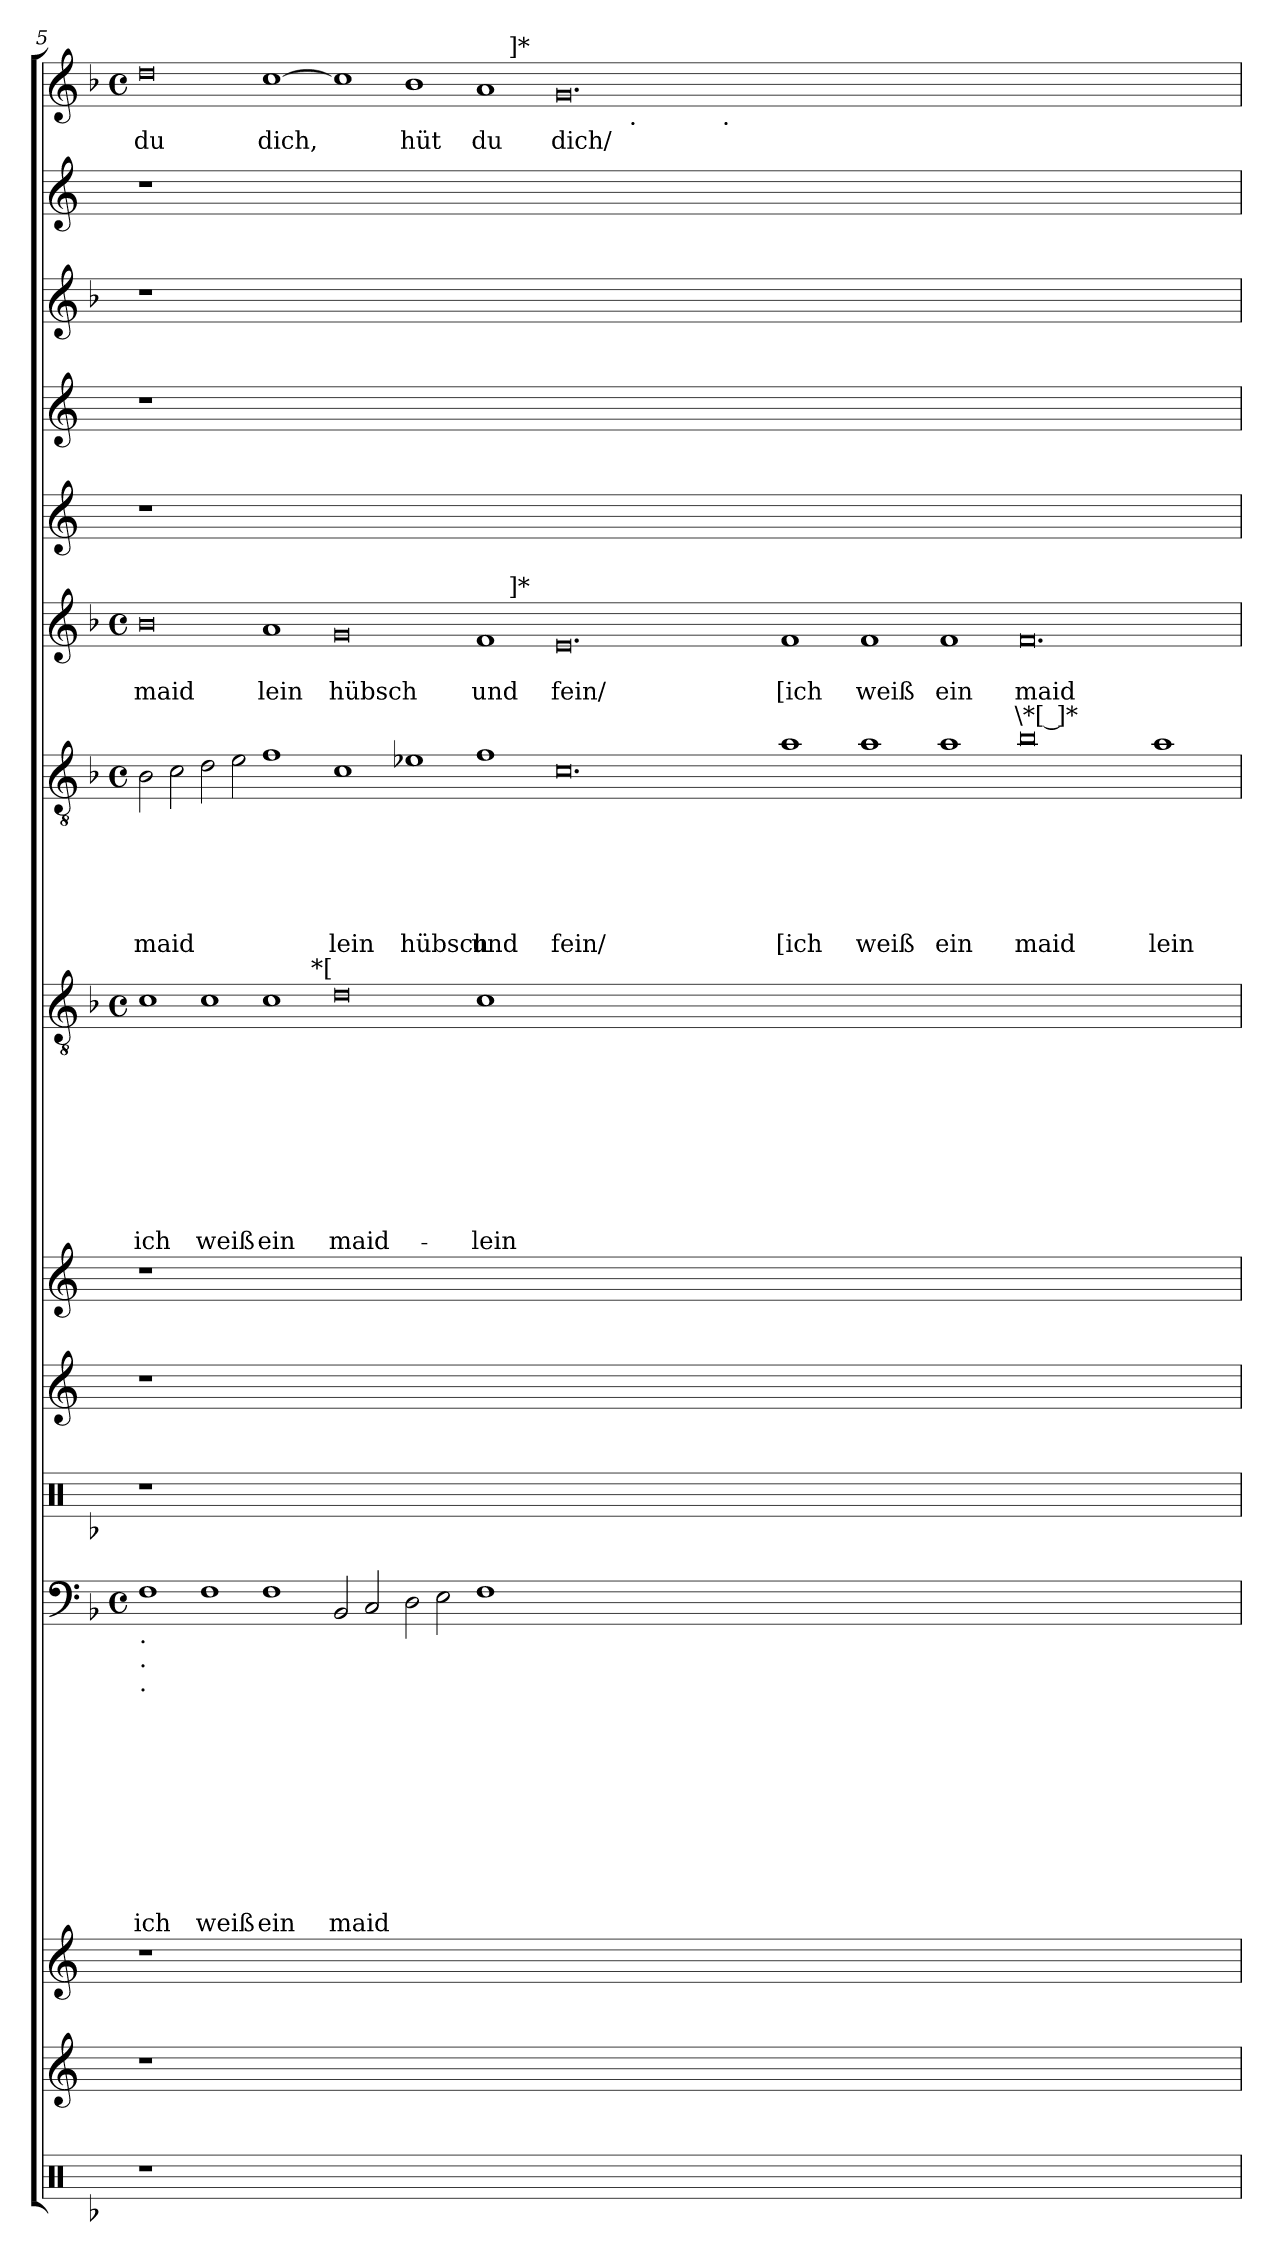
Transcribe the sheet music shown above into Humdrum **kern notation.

**kern	**kern	**kern	**kern	**text	**text	**text	**text	**text	**text	**text	**text	**text	**text	**kern	**kern	**kern	**kern	**text	**text	**text	**text	**text	**text	**text	**text	**text	**kern	**text	**text	**text	**text	**text	**text	**kern	**text	**text	**text	**kern	**kern	**kern	**kern	**kern	**text
*part15	*part14	*part13	*part12	*part12	*part12	*part12	*part12	*part12	*part12	*part12	*part12	*part12	*part12	*part11	*part10	*part9	*part8	*part8	*part8	*part8	*part8	*part8	*part8	*part8	*part8	*part8	*part7	*part7	*part7	*part7	*part7	*part7	*part7	*part6	*part6	*part6	*part6	*part5	*part4	*part3	*part2	*part1	*part1
*staff15	*staff14	*staff13	*staff12	*staff12	*staff12	*staff12	*staff12	*staff12	*staff12	*staff12	*staff12	*staff12	*staff12	*staff11	*staff10	*staff9	*staff8	*staff8	*staff8	*staff8	*staff8	*staff8	*staff8	*staff8	*staff8	*staff8	*staff7	*staff7	*staff7	*staff7	*staff7	*staff7	*staff7	*staff6	*staff6	*staff6	*staff6	*staff5	*staff4	*staff3	*staff2	*staff1	*staff1
!!LO:LB:g=z
*clefX	*clefG2	*clefG2	*clefF4	*	*	*	*	*	*	*	*	*	*	*clefX	*clefG2	*clefG2	*clefGv2	*	*	*	*	*	*	*	*	*	*clefGv2	*	*	*	*	*	*	*clefG2	*	*	*	*clefG2	*clefG2	*clefG2	*clefG2	*clefG2	*
*	*ITrd-3c-5	*ITrd-3c-5	*ITrd-3c-5	*	*	*	*	*	*	*	*	*	*	*	*ITrd-3c-5	*ITrd-3c-5	*ITrd-3c-5	*	*	*	*	*	*	*	*	*	*	*	*	*	*	*	*	*	*	*	*	*ITrd-3c-5	*ITrd-3c-5	*	*ITrd-3c-5	*	*
*k[b-]	*k[b-]	*k[b-]	*k[b-e-]	*	*	*	*	*	*	*	*	*	*	*k[b-]	*k[b-]	*k[b-]	*k[b-e-]	*	*	*	*	*	*	*	*	*	*k[b-]	*	*	*	*	*	*	*k[b-]	*	*	*	*k[b-]	*k[b-]	*k[b-]	*k[b-]	*k[b-]	*
*F:	*F:	*F:	*B-:	*	*	*	*	*	*	*	*	*	*	*F:	*F:	*F:	*B-:	*	*	*	*	*	*	*	*	*	*F:	*	*	*	*	*	*	*F:	*	*	*	*F:	*F:	*F:	*F:	*F:	*
*	*	*	*M4/4	*	*	*	*	*	*	*	*	*	*	*	*	*	*M4/4	*	*	*	*	*	*	*	*	*	*M4/4	*	*	*	*	*	*	*M4/4	*	*	*	*	*	*	*	*M4/4	*
*	*	*	*met(c)	*	*	*	*	*	*	*	*	*	*	*	*	*	*met(c)	*	*	*	*	*	*	*	*	*	*met(c)	*	*	*	*	*	*	*met(c)	*	*	*	*	*	*	*	*met(c)	*
=5	=5	=5	=5	=5	=5	=5	=5	=5	=5	=5	=5	=5	=5	=5	=5	=5	=5	=5	=5	=5	=5	=5	=5	=5	=5	=5	=5	=5	=5	=5	=5	=5	=5	=5	=5	=5	=5	=5	=5	=5	=5	=5	=5
!	!	!	!	!	!	!	!	!	!	!	!	!	!	!	!	!	!	!	!	!	!	!	!	!	!	!	!	!	!	!	!	!	!	!	!	!	!	!	!	!	!	!LO:TX:a:t=*[	!
!	!	!	!	!	!	!	!	!	!	!	!	!	!	!	!	!	!	!	!	!	!	!	!	!	!	!	!	!	!	!	!	!	!	!LO:TX:a:t=*[	!	!	!	!	!	!	!	!	!
!	!	!	!	!	!	!	!	!	!	!	!	!	!	!	!	!	!LO:TX:b:t=.	!	!	!	!	!	!	!	!	!	!	!	!	!	!	!	!	!	!	!	!	!	!	!	!	!	!
!	!	!	!	!	!	!	!	!	!	!	!	!	!	!	!	!	!LO:TX:b:t=.	!	!	!	!	!	!	!	!	!	!	!	!	!	!	!	!	!	!	!	!	!	!	!	!	!	!
!	!	!	!	!	!	!	!	!	!	!	!	!	!	!	!	!	!LO:TX:b:t=.	!	!	!	!	!	!	!	!	!	!	!	!	!	!	!	!	!	!	!	!	!	!	!	!	!	!
!	!	!	!LO:TX:b:t=.	!	!	!	!	!	!	!	!	!	!	!	!	!	!	!	!	!	!	!	!	!	!	!	!	!	!	!	!	!	!	!	!	!	!	!	!	!	!	!	!
!	!	!	!LO:TX:b:t=.	!	!	!	!	!	!	!	!	!	!	!	!	!	!	!	!	!	!	!	!	!	!	!	!	!	!	!	!	!	!	!	!	!	!	!	!	!	!	!	!
!	!	!	!LO:TX:b:t=.	!	!	!	!	!	!	!	!	!	!	!	!	!	!	!	!	!	!	!	!	!	!	!	!	!	!	!	!	!	!	!	!	!	!	!	!	!	!	!	!
!	!	!	!	!	!	!	!	!	!	!	!	!	!LO:LY:b	!	!	!	!	!	!	!	!	!	!	!	!	!LO:LY:b	!	!	!	!	!	!	!LO:LY:b	!	!	!LO:LY:b	!	!	!	!	!	!	!LO:LY:b
*	*	*	*	*	*	*	*	*	*	*	*	*	*	*	*	*	*^	*	*	*	*	*	*	*	*	*	*	*	*	*	*	*	*	*^	*	*	*	*	*	*	*	*^	*
*	*	*	*	*	*	*	*	*	*	*	*	*	*	*	*	*	*	*	*	*	*	*	*	*	*	*	*	*	*	*	*	*	*	*	*	*	*	*	*	*	*	*	*	*	*^	*
*	*	*	*	*	*	*	*	*	*	*	*	*	*	*	*	*	*	*	*	*	*	*	*	*	*	*	*	*	*	*	*	*	*	*	*	*	*	*	*	*	*	*	*	*	*	*^	*
1r	1r	1r	1B-	.	.	.	.	.	.	.	.	.	ich	1r	1r	1r	1f	1ryy	.	.	.	.	.	.	.	.	ich	2B-\	.	.	.	.	.	maid	0b-	1ryy	.	maid	.	1r	1r	1r	1r	0dd	1ryy	1%7ryy	1ryy	du
.	.	.	.	.	.	.	.	.	.	.	.	.	.	.	.	.	.	.	.	.	.	.	.	.	.	.	.	2c\	.	.	.	.	.	.	.	.	.	.	.	.	.	.	.	.	.	.	.	.
!	!	!	!	!	!	!	!	!	!	!	!	!	!LO:LY:b	!	!	!	!	!	!	!	!	!	!	!	!	!	!LO:LY:b	!	!	!	!	!	!	!	!	!	!	!	!	!	!	!	!	!	!	!	!	!
1%14ryy	1%14ryy	1%14ryy	1B-	.	.	.	.	.	.	.	.	.	weiß	1%14ryy	1%14ryy	1%14ryy	1f	1ryy	.	.	.	.	.	.	.	.	weiß	2d\	.	.	.	.	.	.	.	1ryy	.	.	.	1%14ryy	1%14ryy	1%14ryy	1%14ryy	.	1ryy	.	1ryy	.
.	.	.	.	.	.	.	.	.	.	.	.	.	.	.	.	.	.	.	.	.	.	.	.	.	.	.	.	2e\	.	.	.	.	.	.	.	.	.	.	.	.	.	.	.	.	.	.	.	.
!	!	!	!	!	!	!	!	!	!	!	!	!	!LO:LY:b	!	!	!	!	!	!	!	!	!	!	!	!	!	!LO:LY:b	!	!	!	!	!	!	!	!	!	!	!LO:LY:b	!	!	!	!	!	!	!	!	!	!LO:LY:b
.	.	.	1B-	.	.	.	.	.	.	.	.	.	ein	.	.	.	1f	2ryy	.	.	.	.	.	.	.	.	ein	1f	.	.	.	.	.	.	1a	1ryy	.	lein	.	.	.	.	.	[>1cc	1ryy	.	1ryy	dich,
.	.	.	.	.	.	.	.	.	.	.	.	.	.	.	.	.	.	8.ryy	.	.	.	.	.	.	.	.	.	.	.	.	.	.	.	.	.	.	.	.	.	.	.	.	.	.	.	.	.	.
!	!	!	!	!	!	!	!	!	!	!	!	!	!	!	!	!	!	!LO:TX:a:t=*[	!	!	!	!	!	!	!	!	!	!	!	!	!	!	!	!	!	!	!	!	!	!	!	!	!	!	!	!	!	!
.	.	.	.	.	.	.	.	.	.	.	.	.	.	.	.	.	.	1ryy	.	.	.	.	.	.	.	.	.	.	.	.	.	.	.	.	.	.	.	.	.	.	.	.	.	.	.	.	.	.
!	!	!	!	!	!	!	!	!	!	!	!	!	!LO:LY:b	!	!	!	!	!	!	!	!	!	!	!	!	!	!LO:LY:b	!	!	!	!	!	!	!LO:LY:b	!	!	!	!LO:LY:b	!	!	!	!	!	!	!	!	!	!
.	.	.	2E-/	.	.	.	.	.	.	.	.	.	maid	.	.	.	0g	.	.	.	.	.	.	.	.	.	maid-	1c	.	.	.	.	.	lein	0g	1ryy	.	hübsch	.	.	.	.	.	1cc]	1ryy	.	1ryy	.
.	.	.	2F/	.	.	.	.	.	.	.	.	.	.	.	.	.	.	.	.	.	.	.	.	.	.	.	.	.	.	.	.	.	.	.	.	.	.	.	.	.	.	.	.	.	.	.	.	.
.	.	.	.	.	.	.	.	.	.	.	.	.	.	.	.	.	.	1ryy	.	.	.	.	.	.	.	.	.	.	.	.	.	.	.	.	.	.	.	.	.	.	.	.	.	.	.	.	.	.
!	!	!	!	!	!	!	!	!	!	!	!	!	!	!	!	!	!	!	!	!	!	!	!	!	!	!	!	!	!	!	!	!	!	!LO:LY:b	!	!	!	!	!	!	!	!	!	!	!	!	!	!LO:LY:b
.	.	.	2G\	.	.	.	.	.	.	.	.	.	.	.	.	.	.	.	.	.	.	.	.	.	.	.	.	1e-X	.	.	.	.	.	hübsch	.	1ryy	.	.	.	.	.	.	.	1b-	1ryy	.	1ryy	hüt
.	.	.	2A\	.	.	.	.	.	.	.	.	.	.	.	.	.	.	.	.	.	.	.	.	.	.	.	.	.	.	.	.	.	.	.	.	.	.	.	.	.	.	.	.	.	.	.	.	.
.	.	.	.	.	.	.	.	.	.	.	.	.	.	.	.	.	.	1ryy	.	.	.	.	.	.	.	.	.	.	.	.	.	.	.	.	.	.	.	.	.	.	.	.	.	.	.	.	.	.
!	!	!	!	!	!	!	!	!	!	!	!	!	!	!	!	!	!	!	!	!	!	!	!	!	!	!	!LO:LY:b	!	!	!	!	!	!	!LO:LY:b	!	!	!	!LO:LY:b	!	!	!	!	!	!	!	!	!	!LO:LY:b
.	.	.	1B-	.	.	.	.	.	.	.	.	.	.	.	.	.	1f	.	.	.	.	.	.	.	.	.	-lein	1f	.	.	.	.	.	und	1f	4ryy	.	und	.	.	.	.	.	1a	4ryy	.	1ryy	du
.	.	.	.	.	.	.	.	.	.	.	.	.	.	.	.	.	.	.	.	.	.	.	.	.	.	.	.	.	.	.	.	.	.	.	.	16.ryy	.	.	.	.	.	.	.	.	16.ryy	.	.	.
!	!	!	!	!	!	!	!	!	!	!	!	!	!	!	!	!	!	!	!	!	!	!	!	!	!	!	!	!	!	!	!	!	!	!	!	!	!	!	!	!	!	!	!	!	!LO:TX:a:t=]*	!	!	!
!	!	!	!	!	!	!	!	!	!	!	!	!	!	!	!	!	!	!	!	!	!	!	!	!	!	!	!	!	!	!	!	!	!	!	!	!LO:TX:a:t=]*	!	!	!	!	!	!	!	!	!	!	!	!
.	.	.	.	.	.	.	.	.	.	.	.	.	.	.	.	.	.	.	.	.	.	.	.	.	.	.	.	.	.	.	.	.	.	.	.	1ryy	.	.	.	.	.	.	.	.	1ryy	.	.	.
.	.	.	.	.	.	.	.	.	.	.	.	.	.	.	.	.	.	1ryy	.	.	.	.	.	.	.	.	.	.	.	.	.	.	.	.	.	.	.	.	.	.	.	.	.	.	.	.	.	.
!	!	!	!	!	!	!	!	!	!	!	!	!	!	!	!	!	!	!	!	!	!	!	!	!	!	!	!	!	!	!	!	!	!	!LO:LY:b	!	!	!	!LO:LY:b	!	!	!	!	!	!	!	!	!	!LO:LY:b
.	.	.	000ryy	.	.	.	.	.	.	.	.	.	.	.	.	.	000ryy	.	.	.	.	.	.	.	.	.	.	0.c	.	.	.	.	.	fein/	0.e	.	.	fein/	.	.	.	.	.	0.g	.	.	1ryy	dich/
.	.	.	.	.	.	.	.	.	.	.	.	.	.	.	.	.	.	.	.	.	.	.	.	.	.	.	.	.	.	.	.	.	.	.	.	1ryy	.	.	.	.	.	.	.	.	1ryy	.	.	.
.	.	.	.	.	.	.	.	.	.	.	.	.	.	.	.	.	.	1ryy	.	.	.	.	.	.	.	.	.	.	.	.	.	.	.	.	.	.	.	.	.	.	.	.	.	.	.	.	.	.
!	!	!	!	!	!	!	!	!	!	!	!	!	!	!	!	!	!	!	!	!	!	!	!	!	!	!	!	!	!	!	!	!	!	!	!	!	!	!	!	!	!	!	!	!	!	!LO:TX:b:t=.	!	!
.	.	.	.	.	.	.	.	.	.	.	.	.	.	.	.	.	.	.	.	.	.	.	.	.	.	.	.	.	.	.	.	.	.	.	.	.	.	.	.	.	.	.	.	.	.	000ryy	1ryy	.
.	.	.	.	.	.	.	.	.	.	.	.	.	.	.	.	.	.	.	.	.	.	.	.	.	.	.	.	.	.	.	.	.	.	.	.	1ryy	.	.	.	.	.	.	.	.	1ryy	.	.	.
.	.	.	.	.	.	.	.	.	.	.	.	.	.	.	.	.	.	1ryy	.	.	.	.	.	.	.	.	.	.	.	.	.	.	.	.	.	.	.	.	.	.	.	.	.	.	.	.	.	.
.	.	.	.	.	.	.	.	.	.	.	.	.	.	.	.	.	.	.	.	.	.	.	.	.	.	.	.	.	.	.	.	.	.	.	.	.	.	.	.	.	.	.	.	.	.	.	4ryy	.
!	!	!	!	!	!	!	!	!	!	!	!	!	!	!	!	!	!	!	!	!	!	!	!	!	!	!	!	!	!	!	!	!	!	!	!	!	!	!	!	!	!	!	!	!	!	!	!LO:TX:b:t=.	!
.	.	.	.	.	.	.	.	.	.	.	.	.	.	.	.	.	.	.	.	.	.	.	.	.	.	.	.	.	.	.	.	.	.	.	.	.	.	.	.	.	.	.	.	.	.	.	1ryy	.
.	.	.	.	.	.	.	.	.	.	.	.	.	.	.	.	.	.	.	.	.	.	.	.	.	.	.	.	.	.	.	.	.	.	.	.	1ryy	.	.	.	.	.	.	.	.	1ryy	.	.	.
.	.	.	.	.	.	.	.	.	.	.	.	.	.	.	.	.	.	1ryy	.	.	.	.	.	.	.	.	.	.	.	.	.	.	.	.	.	.	.	.	.	.	.	.	.	.	.	.	.	.
!	!	!	!	!	!	!	!	!	!	!	!	!	!	!	!	!	!	!	!	!	!	!	!	!	!	!	!	!	!	!	!	!	!	!LO:LY:b	!	!	!	!LO:LY:b	!	!	!	!	!	!	!	!	!	!
.	.	.	.	.	.	.	.	.	.	.	.	.	.	.	.	.	.	.	.	.	.	.	.	.	.	.	.	1a	.	.	.	.	.	[ich	1f	.	.	[ich	.	.	.	.	.	00.ryy	.	.	.	.
.	.	.	.	.	.	.	.	.	.	.	.	.	.	.	.	.	.	.	.	.	.	.	.	.	.	.	.	.	.	.	.	.	.	.	.	.	.	.	.	.	.	.	.	.	.	.	1ryy	.
.	.	.	.	.	.	.	.	.	.	.	.	.	.	.	.	.	.	.	.	.	.	.	.	.	.	.	.	.	.	.	.	.	.	.	.	1ryy	.	.	.	.	.	.	.	.	1ryy	.	.	.
.	.	.	.	.	.	.	.	.	.	.	.	.	.	.	.	.	.	1ryy	.	.	.	.	.	.	.	.	.	.	.	.	.	.	.	.	.	.	.	.	.	.	.	.	.	.	.	.	.	.
!	!	!	!	!	!	!	!	!	!	!	!	!	!	!	!	!	!	!	!	!	!	!	!	!	!	!	!	!	!	!	!	!	!	!LO:LY:b	!	!	!	!LO:LY:b	!	!	!	!	!	!	!	!	!	!
.	.	.	.	.	.	.	.	.	.	.	.	.	.	.	.	.	.	.	.	.	.	.	.	.	.	.	.	1a	.	.	.	.	.	weiß	1f	.	.	weiß	.	.	.	.	.	.	.	.	.	.
.	.	.	.	.	.	.	.	.	.	.	.	.	.	.	.	.	.	.	.	.	.	.	.	.	.	.	.	.	.	.	.	.	.	.	.	.	.	.	.	.	.	.	.	.	.	.	1ryy	.
.	.	.	.	.	.	.	.	.	.	.	.	.	.	.	.	.	.	.	.	.	.	.	.	.	.	.	.	.	.	.	.	.	.	.	.	1ryy	.	.	.	.	.	.	.	.	1ryy	.	.	.
.	.	.	.	.	.	.	.	.	.	.	.	.	.	.	.	.	.	1ryy	.	.	.	.	.	.	.	.	.	.	.	.	.	.	.	.	.	.	.	.	.	.	.	.	.	.	.	.	.	.
!	!	!	!	!	!	!	!	!	!	!	!	!	!	!	!	!	!	!	!	!	!	!	!	!	!	!	!	!	!	!	!	!	!	!LO:LY:b	!	!	!	!LO:LY:b	!	!	!	!	!	!	!	!	!	!
.	.	.	.	.	.	.	.	.	.	.	.	.	.	.	.	.	.	.	.	.	.	.	.	.	.	.	.	1a	.	.	.	.	.	ein	1f	.	.	ein	.	.	.	.	.	.	.	.	.	.
.	.	.	.	.	.	.	.	.	.	.	.	.	.	.	.	.	.	.	.	.	.	.	.	.	.	.	.	.	.	.	.	.	.	.	.	.	.	.	.	.	.	.	.	.	.	.	4%15ryy	.
.	.	.	.	.	.	.	.	.	.	.	.	.	.	.	.	.	.	.	.	.	.	.	.	.	.	.	.	.	.	.	.	.	.	.	.	1ryy	.	.	.	.	.	.	.	.	1ryy	.	.	.
.	.	.	.	.	.	.	.	.	.	.	.	.	.	.	.	.	.	1ryy	.	.	.	.	.	.	.	.	.	.	.	.	.	.	.	.	.	.	.	.	.	.	.	.	.	.	.	.	.	.
!	!	!	!	!	!	!	!	!	!	!	!	!	!	!	!	!	!	!	!	!	!	!	!	!	!	!	!	!	!	!	!	!	!	!LO:LY:b	!	!	!	!LO:LY:b	!LO:LY:b	!	!	!	!	!	!	!	!	!
.	.	.	.	.	.	.	.	.	.	.	.	.	.	.	.	.	.	.	.	.	.	.	.	.	.	.	.	0b-	.	.	.	.	.	maid	0.f	.	.	maid	\*[ ]*	.	.	.	.	.	.	.	.	.
.	.	.	.	.	.	.	.	.	.	.	.	.	.	.	.	.	.	.	.	.	.	.	.	.	.	.	.	.	.	.	.	.	.	.	.	1ryy	.	.	.	.	.	.	.	.	1ryy	.	.	.
.	.	.	.	.	.	.	.	.	.	.	.	.	.	.	.	.	.	1ryy	.	.	.	.	.	.	.	.	.	.	.	.	.	.	.	.	.	.	.	.	.	.	.	.	.	.	.	.	.	.
.	.	.	.	.	.	.	.	.	.	.	.	.	.	.	.	.	.	.	.	.	.	.	.	.	.	.	.	.	.	.	.	.	.	.	.	1ryy	.	.	.	.	.	.	.	.	1ryy	.	.	.
.	.	.	.	.	.	.	.	.	.	.	.	.	.	.	.	.	.	1ryy	.	.	.	.	.	.	.	.	.	.	.	.	.	.	.	.	.	.	.	.	.	.	.	.	.	.	.	.	.	.
!	!	!	!	!	!	!	!	!	!	!	!	!	!	!	!	!	!	!	!	!	!	!	!	!	!	!	!	!	!	!	!	!	!	!LO:LY:b	!	!	!	!	!	!	!	!	!	!	!	!	!	!
.	.	.	1ryy	.	.	.	.	.	.	.	.	.	.	.	.	.	1ryy	.	.	.	.	.	.	.	.	.	.	1a	.	.	.	.	.	lein	.	.	.	.	.	.	.	.	.	.	.	.	.	.
.	.	.	.	.	.	.	.	.	.	.	.	.	.	.	.	.	.	.	.	.	.	.	.	.	.	.	.	.	.	.	.	.	.	.	.	2ryy	.	.	.	.	.	.	.	.	2ryy	.	.	.
.	.	.	.	.	.	.	.	.	.	.	.	.	.	.	.	.	.	4ryy	.	.	.	.	.	.	.	.	.	.	.	.	.	.	.	.	.	.	.	.	.	.	.	.	.	.	.	.	.	.
.	.	.	.	.	.	.	.	.	.	.	.	.	.	.	.	.	.	.	.	.	.	.	.	.	.	.	.	.	.	.	.	.	.	.	.	8ryy	.	.	.	.	.	.	.	.	8ryy	.	.	.
.	.	.	.	.	.	.	.	.	.	.	.	.	.	.	.	.	.	16ryy	.	.	.	.	.	.	.	.	.	.	.	.	.	.	.	.	.	.	.	.	.	.	.	.	.	.	.	.	.	.
.	.	.	.	.	.	.	.	.	.	.	.	.	.	.	.	.	.	.	.	.	.	.	.	.	.	.	.	.	.	.	.	.	.	.	.	32ryy	.	.	.	.	.	.	.	.	32ryy	.	.	.
*	*	*	*	*	*	*	*	*	*	*	*	*	*	*	*	*	*v	*v	*	*	*	*	*	*	*	*	*	*	*	*	*	*	*	*	*v	*v	*	*	*	*	*	*	*	*v	*v	*v	*v	*
=	=	=	=	=	=	=	=	=	=	=	=	=	=	=	=	=	=	=	=	=	=	=	=	=	=	=	=	=	=	=	=	=	=	=	=	=	=	=	=	=	=	=	=
*-	*-	*-	*-	*-	*-	*-	*-	*-	*-	*-	*-	*-	*-	*-	*-	*-	*-	*-	*-	*-	*-	*-	*-	*-	*-	*-	*-	*-	*-	*-	*-	*-	*-	*-	*-	*-	*-	*-	*-	*-	*-	*-	*-
